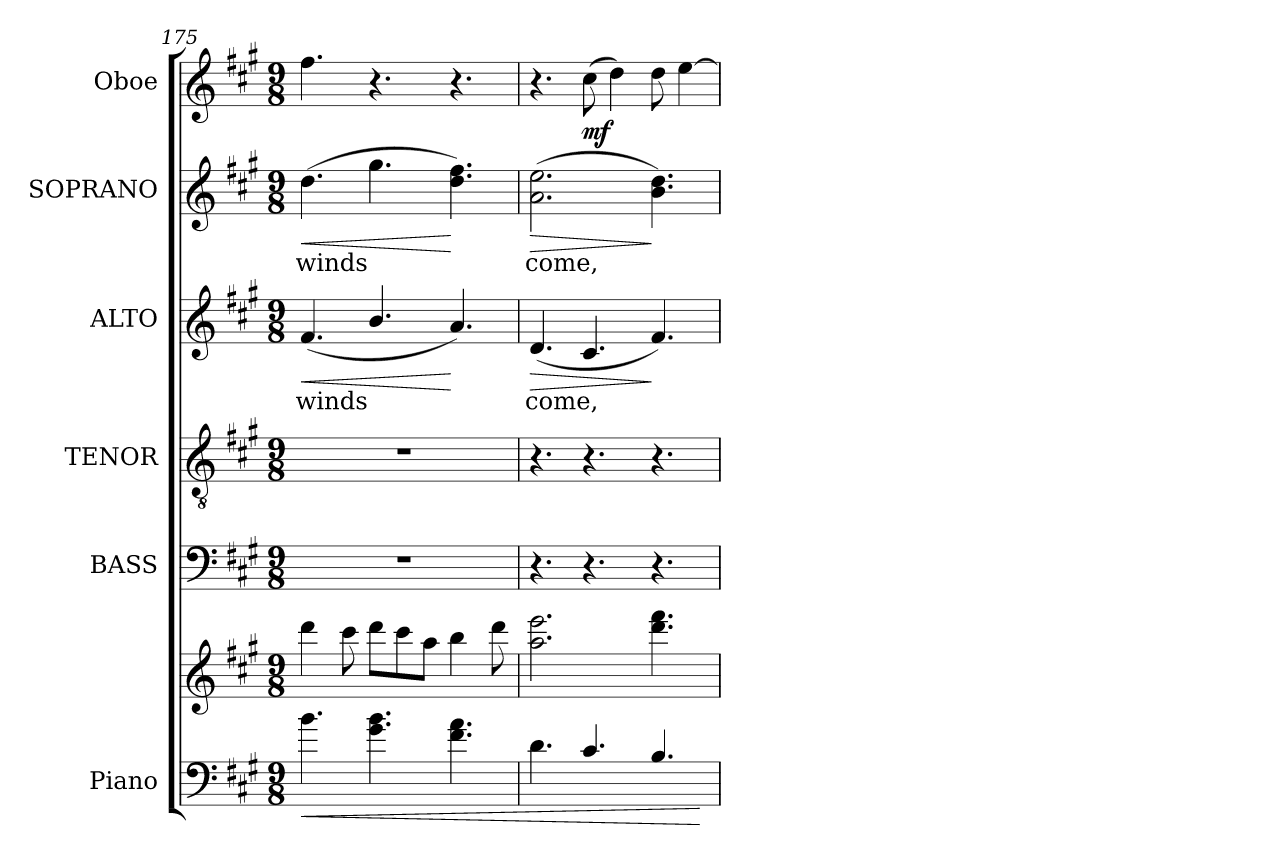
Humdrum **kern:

**kern	**kern	**dynam	**kern	**text	**kern	**kern	**text	**dynam	**kern	**text	**dynam	**kern	**dynam
*part6	*part6	*part6	*part5	*part5	*part4	*part3	*part3	*part3	*part2	*part2	*part2	*part1	*part1
*staff7	*staff6	*staff6/7	*staff5	*staff5	*staff4	*staff3	*staff3	*staff3	*staff2	*staff2	*staff2	*staff1	*staff1
*I"Piano	*	*	*I"BASS	*	*I"TENOR	*I"ALTO	*	*	*I"SOPRANO	*	*	*I"Oboe	*
*I'Pno.	*	*	*I'B.	*	*I'T.	*I'A.	*	*	*I'S.	*	*	*I'Ob.	*
*clefF4	*clefG2	*	*clefF4	*	*clefGv2	*clefG2	*	*	*clefG2	*	*	*clefG2	*
*	*	*	*	*	*ITrd7c12	*	*	*	*	*	*	*	*
*k[f#c#g#]	*k[f#c#g#]	*	*k[f#c#g#]	*	*k[f#c#g#]	*k[f#c#g#]	*	*	*k[f#c#g#]	*	*	*k[f#c#g#]	*
*A:	*A:	*	*A:	*	*A:	*A:	*	*	*A:	*	*	*A:	*
*M9/8	*M9/8	*	*M9/8	*	*M9/8	*M9/8	*	*	*M9/8	*	*	*M9/8	*
=175	=175	=175	=175	=175	=175	=175	=175	=175	=175	=175	=175	=175	=175
!	!	!LO:HP:b=2	!LO:N:vis=1	!	!LO:N:vis=1	!	!	!	!	!	!	!	!
!	!	!	!	!	!	!	!LO:LY:b:color=#000000	!LO:HP:b	!	!	!	!	!
!	!	!	!	!	!	!	!	!	!	!LO:LY:b:color=#000000	!LO:HP:b	!	!
4.bi\	4dddi\	<	8%9r	.	8%9r	(4.f#i/	winds	<	(4.ddi\	winds	<	4.ff#i\	.
.	8ccc#i\	.	.	.	.	.	.	.	.	.	.	.	.
4.g#i\ 4.bi	8dddi\L	.	.	.	.	4.bi/	.	.	4.gg#i\	.	.	4.r	.
.	8ccc#i\	.	.	.	.	.	.	.	.	.	.	.	.
.	8aai\J	.	.	.	.	.	.	.	.	.	.	.	.
4.f#i\ 4.ai	4bbi\	.	.	.	.	4.ai/)	.	[	4.ddi\ 4.ff#i)	.	[	4.r	.
.	8dddi\	.	.	.	.	.	.	.	.	.	.	.	.
=176	=176	=176	=176	=176	=176	=176	=176	=176	=176	=176	=176	=176	=176
!	!	!	!	!	!	!	!LO:LY:b:color=#000000	!LO:HP:b	!	!	!	!	!
!	!	!	!	!	!	!	!	!	!	!LO:LY:b:color=#000000	!LO:HP:b	!	!
4.di\	2.aai\ 2.eeei	.	4.r	.	4.r	(4.di/	come,	>	(2.ai\ 2.eei	come,	>	4.r	.
4.c#i/	.	.	4.r	.	4.r	4.c#i/	.	.	.	.	.	(8cc#i\	mf
.	.	.	.	.	.	.	.	.	.	.	.	4ddi\)	.
!	!	!	!	!LO:LY:b:color=#000000	!	!	!	!	!	!	!	!	!
4.Bi/	4.dddi\ 4.fff#i	.	4.r	And	4.r	4.f#i/)	.	]	4.bi\ 4.ddi)	.	]	8ddi\	.
.	.	.	.	.	.	.	.	.	.	.	.	[4eei\	.
.	.	[	.	.	.	.	.	.	.	.	.	.	.
=	=	=	=	=	=	=	=	=	=	=	=	=	=
*-	*-	*-	*-	*-	*-	*-	*-	*-	*-	*-	*-	*-	*-
